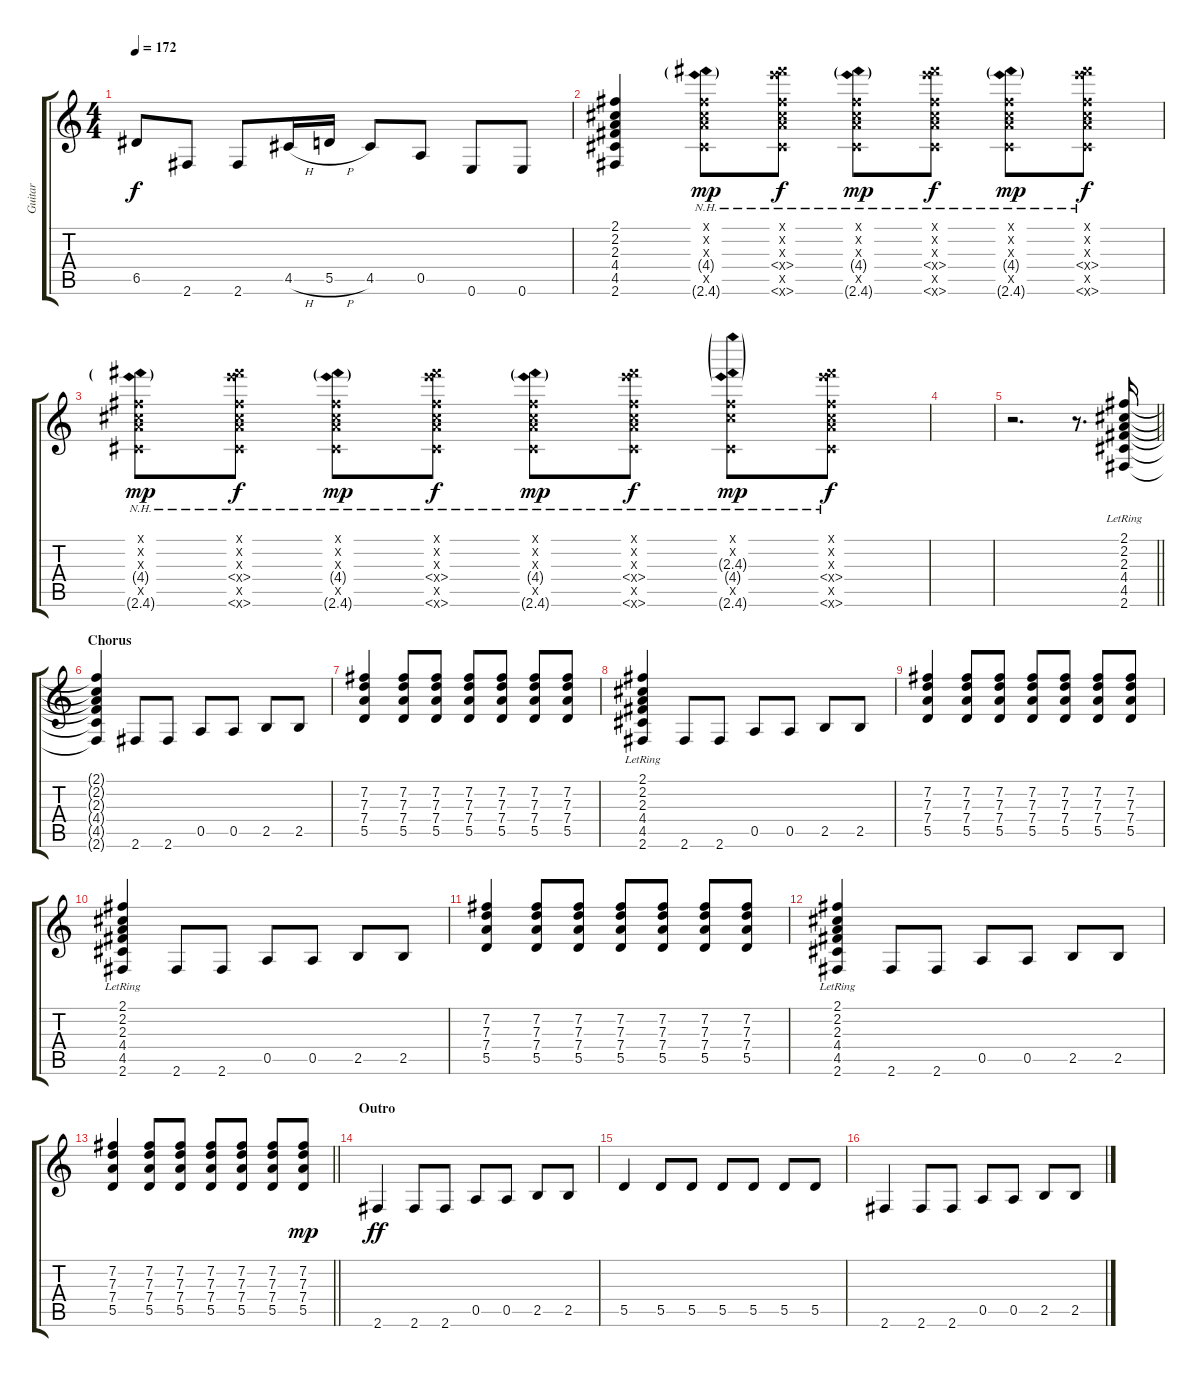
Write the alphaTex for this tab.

\track ("Guitar" "Guitar") {instrument overdrivenguitar}
\staff {score tabs}
\tuning (E4 B3 G3 D3 A2 E2) {hide}
\ts (4 4)
\tempo 172
\clef g2
\ks c
6.5.8{dy f} 2.6.8 2.6.8 4.5{h}.16 5.5{h}.16 4.5.8 0.5.8 0.6.8 0.6.8 |
(2.1 2.2 2.3 4.4 4.5 2.6).4 (2.1{x} 2.2{x} 2.3{x} 4.4{nh g} 4.5{x} 2.6{nh g}).8{dy mp} (2.1{x} 2.2{x} 2.3{x} 4.4{nh x} 4.5{x} 2.6{nh x}).8{dy f} (2.1{x} 2.2{x} 2.3{x} 4.4{nh g} 4.5{x} 2.6{nh g}).8{dy mp} (2.1{x} 2.2{x} 2.3{x} 4.4{nh x} 4.5{x} 2.6{nh x}).8{dy f} (2.1{x} 2.2{x} 2.3{x} 4.4{nh g} 4.5{x} 2.6{nh g}).8{dy mp} (2.1{x} 2.2{x} 2.3{x} 4.4{nh x} 4.5{x} 2.6{nh x}).8{dy f} |
(2.1{x} 2.2{x} 2.3{x} 4.4{nh g} 4.5{x} 2.6{nh g}).8{dy mp} (2.1{x} 2.2{x} 2.3{x} 4.4{nh x} 4.5{x} 2.6{nh x}).8{dy f} (2.1{x} 2.2{x} 2.3{x} 4.4{nh g} 4.5{x} 2.6{nh g}).8{dy mp} (2.1{x} 2.2{x} 2.3{x} 4.4{nh x} 4.5{x} 2.6{nh x}).8{dy f} (2.1{x} 2.2{x} 2.3{x} 4.4{nh g} 4.5{x} 2.6{nh g}).8{dy mp} (2.1{x} 2.2{x} 2.3{x} 4.4{nh x} 4.5{x} 2.6{nh x}).8{dy f} (2.1{x} 2.2{x} 2.3{nh g} 4.4{nh g} 4.5{x} 2.6{nh g}).8{dy mp} (2.1{x} 2.2{x} 2.3{x} 4.4{nh x} 4.5{x} 2.6{nh x}).8{dy f} |
|
\barLineRight lightlight
r.2{d} r.8{d} (2.1{lr} 2.2{lr} 2.3{lr} 4.4{lr} 4.5{lr} 2.6{lr}).16 |
\section ("" "Chorus")
(2.1{t} 2.2{t} 2.3{t} 4.4{t} 4.5{t} 2.6{t}).4 2.6.8 2.6.8 0.5.8 0.5.8 2.5.8 2.5.8 |
(7.2 7.3 7.4 5.5).4 (7.2 7.3 7.4 5.5).8 (7.2 7.3 7.4 5.5).8 (7.2 7.3 7.4 5.5).8 (7.2 7.3 7.4 5.5).8 (7.2 7.3 7.4 5.5).8 (7.2 7.3 7.4 5.5).8 |
(2.1{lr} 2.2{lr} 2.3{lr} 4.4 4.5 2.6).4 2.6.8 2.6.8 0.5.8 0.5.8 2.5.8 2.5.8 |
(7.2 7.3 7.4 5.5).4 (7.2 7.3 7.4 5.5).8 (7.2 7.3 7.4 5.5).8 (7.2 7.3 7.4 5.5).8 (7.2 7.3 7.4 5.5).8 (7.2 7.3 7.4 5.5).8 (7.2 7.3 7.4 5.5).8 |
(2.1{lr} 2.2{lr} 2.3{lr} 4.4 4.5 2.6).4 2.6.8 2.6.8 0.5.8 0.5.8 2.5.8 2.5.8 |
(7.2 7.3 7.4 5.5).4 (7.2 7.3 7.4 5.5).8 (7.2 7.3 7.4 5.5).8 (7.2 7.3 7.4 5.5).8 (7.2 7.3 7.4 5.5).8 (7.2 7.3 7.4 5.5).8 (7.2 7.3 7.4 5.5).8 |
(2.1{lr} 2.2{lr} 2.3{lr} 4.4 4.5 2.6).4 2.6.8 2.6.8 0.5.8 0.5.8 2.5.8 2.5.8 |
\barLineRight lightlight
(7.2 7.3 7.4 5.5).4 (7.2 7.3 7.4 5.5).8 (7.2 7.3 7.4 5.5).8 (7.2 7.3 7.4 5.5).8 (7.2 7.3 7.4 5.5).8 (7.2 7.3 7.4 5.5).8 (7.2 7.3 7.4 5.5).8{dy mp} |
\section ("" "Outro")
2.6.4{dy ff} 2.6.8 2.6.8 0.5.8 0.5.8 2.5.8 2.5.8 |
5.5.4 5.5.8 5.5.8 5.5.8 5.5.8 5.5.8 5.5.8 |
2.6.4 2.6.8 2.6.8 0.5.8 0.5.8 2.5.8 2.5.8
